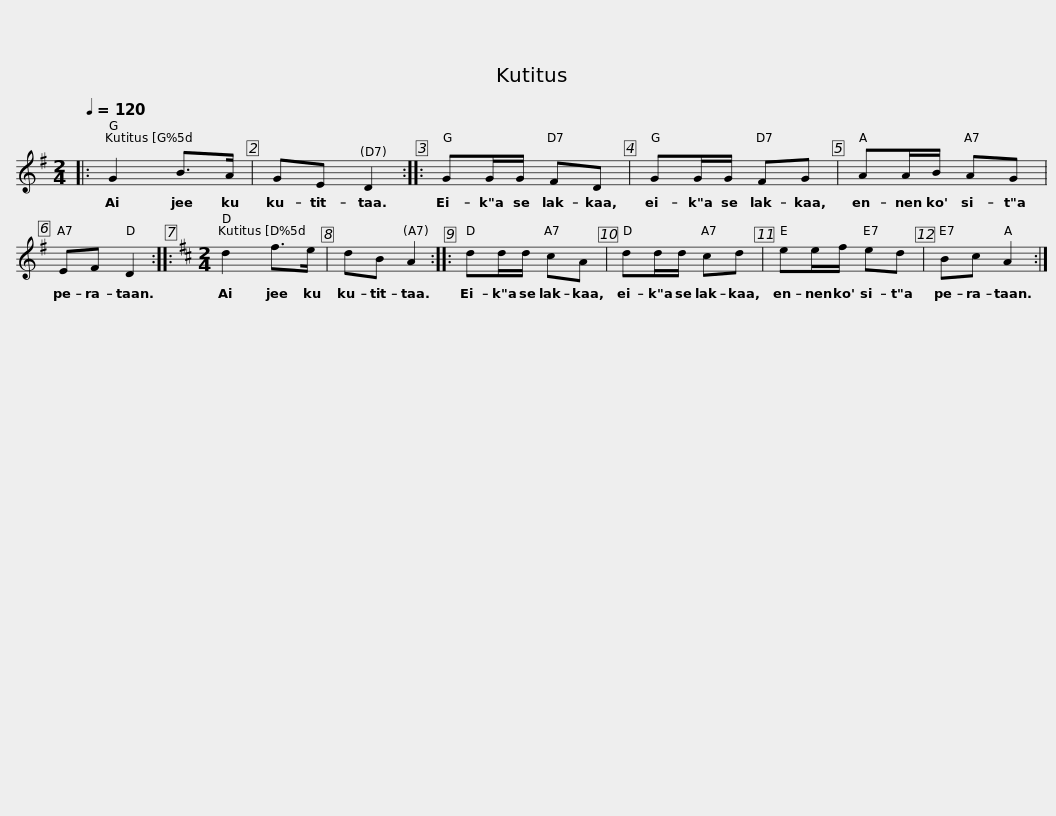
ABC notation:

X:1
L:1/8
Q:1/4=120
M:2/4
I:linebreak $
K:G
V:1 treble
V:1
|: G2 B>A | GE D2 :: GG/G/ FD | GG/G/ FG | AA/B/ AG | %5
 EF D2 ::$[K:D][M:2/4] d2 f>e | dB A2 :: dd/d/ cA | dd/d/ cd | %10
 ee/f/ ed | Bc A2 :| %12
